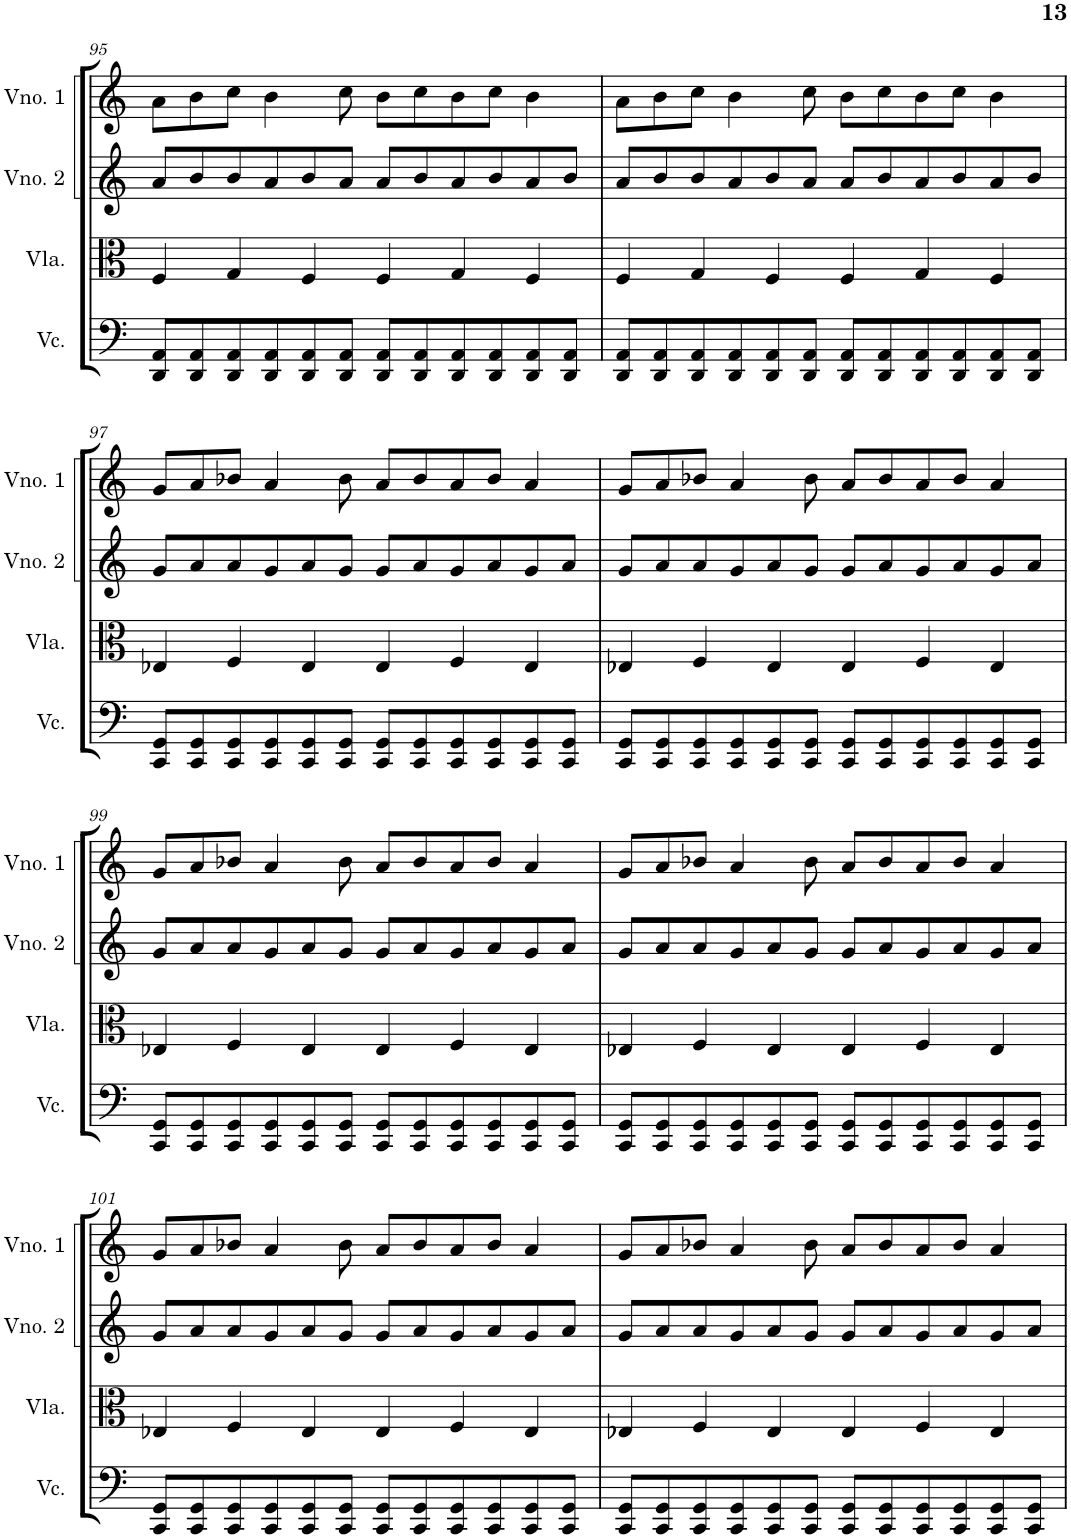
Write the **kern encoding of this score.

**kern	**kern	**kern	**kern
*part4	*part3	*part2	*part1
*staff4	*staff3	*staff2	*staff1
*I"Violoncelo	*I"Viola	*I"Violino 2	*I"Violino 1
*I'Vc.	*I'Vla.	*I'Vno. 2	*I'Vno. 1
!!LO:PB:g=z
*clefF4	*clefC3	*clefG2	*clefG2
*k[]	*k[]	*k[]	*k[]
*M6/4	*M6/4	*M6/4	*M6/4
=95	=95	=95	=95
8DD/ 8AA/L	4F/	8a/L	8a\L
8DD/ 8AA/	.	8b/	8b\
8DD/ 8AA/	4G/	8b/	8cc\J
8DD/ 8AA/	.	8a/	4b\
8DD/ 8AA/	4F/	8b/	.
8DD/ 8AA/J	.	8a/J	8cc\
8DD/ 8AA/L	4F/	8a/L	8b\L
8DD/ 8AA/	.	8b/	8cc\
8DD/ 8AA/	4G/	8a/	8b\
8DD/ 8AA/	.	8b/	8cc\J
8DD/ 8AA/	4F/	8a/	4b\
8DD/ 8AA/J	.	8b/J	.
=96	=96	=96	=96
8DD/ 8AA/L	4F/	8a/L	8a\L
8DD/ 8AA/	.	8b/	8b\
8DD/ 8AA/	4G/	8b/	8cc\J
8DD/ 8AA/	.	8a/	4b\
8DD/ 8AA/	4F/	8b/	.
8DD/ 8AA/J	.	8a/J	8cc\
8DD/ 8AA/L	4F/	8a/L	8b\L
8DD/ 8AA/	.	8b/	8cc\
8DD/ 8AA/	4G/	8a/	8b\
8DD/ 8AA/	.	8b/	8cc\J
8DD/ 8AA/	4F/	8a/	4b\
8DD/ 8AA/J	.	8b/J	.
!!LO:LB:g=z
=97	=97	=97	=97
8CC/ 8GG/L	4E-X/	8g/L	8g/L
8CC/ 8GG/	.	8a/	8a/
8CC/ 8GG/	4F/	8a/	8b-X/J
8CC/ 8GG/	.	8g/	4a/
8CC/ 8GG/	4E-/	8a/	.
8CC/ 8GG/J	.	8g/J	8b-\
8CC/ 8GG/L	4E-/	8g/L	8a/L
8CC/ 8GG/	.	8a/	8b-/
8CC/ 8GG/	4F/	8g/	8a/
8CC/ 8GG/	.	8a/	8b-/J
8CC/ 8GG/	4E-/	8g/	4a/
8CC/ 8GG/J	.	8a/J	.
=98	=98	=98	=98
8CC/ 8GG/L	4E-X/	8g/L	8g/L
8CC/ 8GG/	.	8a/	8a/
8CC/ 8GG/	4F/	8a/	8b-X/J
8CC/ 8GG/	.	8g/	4a/
8CC/ 8GG/	4E-/	8a/	.
8CC/ 8GG/J	.	8g/J	8b-\
8CC/ 8GG/L	4E-/	8g/L	8a/L
8CC/ 8GG/	.	8a/	8b-/
8CC/ 8GG/	4F/	8g/	8a/
8CC/ 8GG/	.	8a/	8b-/J
8CC/ 8GG/	4E-/	8g/	4a/
8CC/ 8GG/J	.	8a/J	.
!!LO:LB:g=z
=99	=99	=99	=99
8CC/ 8GG/L	4E-X/	8g/L	8g/L
8CC/ 8GG/	.	8a/	8a/
8CC/ 8GG/	4F/	8a/	8b-X/J
8CC/ 8GG/	.	8g/	4a/
8CC/ 8GG/	4E-/	8a/	.
8CC/ 8GG/J	.	8g/J	8b-\
8CC/ 8GG/L	4E-/	8g/L	8a/L
8CC/ 8GG/	.	8a/	8b-/
8CC/ 8GG/	4F/	8g/	8a/
8CC/ 8GG/	.	8a/	8b-/J
8CC/ 8GG/	4E-/	8g/	4a/
8CC/ 8GG/J	.	8a/J	.
=100	=100	=100	=100
8CC/ 8GG/L	4E-X/	8g/L	8g/L
8CC/ 8GG/	.	8a/	8a/
8CC/ 8GG/	4F/	8a/	8b-X/J
8CC/ 8GG/	.	8g/	4a/
8CC/ 8GG/	4E-/	8a/	.
8CC/ 8GG/J	.	8g/J	8b-\
8CC/ 8GG/L	4E-/	8g/L	8a/L
8CC/ 8GG/	.	8a/	8b-/
8CC/ 8GG/	4F/	8g/	8a/
8CC/ 8GG/	.	8a/	8b-/J
8CC/ 8GG/	4E-/	8g/	4a/
8CC/ 8GG/J	.	8a/J	.
!!LO:LB:g=z
=101	=101	=101	=101
8CC/ 8GG/L	4E-X/	8g/L	8g/L
8CC/ 8GG/	.	8a/	8a/
8CC/ 8GG/	4F/	8a/	8b-X/J
8CC/ 8GG/	.	8g/	4a/
8CC/ 8GG/	4E-/	8a/	.
8CC/ 8GG/J	.	8g/J	8b-\
8CC/ 8GG/L	4E-/	8g/L	8a/L
8CC/ 8GG/	.	8a/	8b-/
8CC/ 8GG/	4F/	8g/	8a/
8CC/ 8GG/	.	8a/	8b-/J
8CC/ 8GG/	4E-/	8g/	4a/
8CC/ 8GG/J	.	8a/J	.
=102	=102	=102	=102
8CC/ 8GG/L	4E-X/	8g/L	8g/L
8CC/ 8GG/	.	8a/	8a/
8CC/ 8GG/	4F/	8a/	8b-X/J
8CC/ 8GG/	.	8g/	4a/
8CC/ 8GG/	4E-/	8a/	.
8CC/ 8GG/J	.	8g/J	8b-\
8CC/ 8GG/L	4E-/	8g/L	8a/L
8CC/ 8GG/	.	8a/	8b-/
8CC/ 8GG/	4F/	8g/	8a/
8CC/ 8GG/	.	8a/	8b-/J
8CC/ 8GG/	4E-/	8g/	4a/
8CC/ 8GG/J	.	8a/J	.
=	=	=	=
*-	*-	*-	*-
